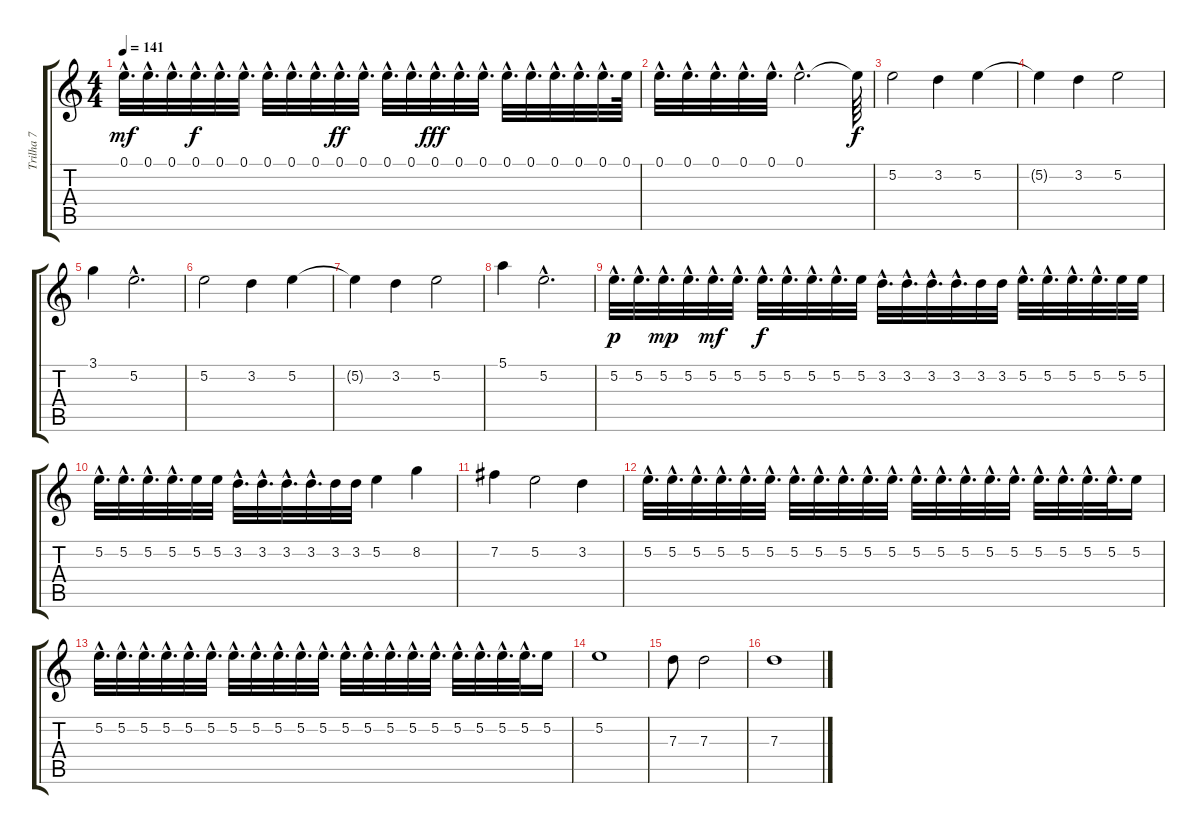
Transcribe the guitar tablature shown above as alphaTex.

\track ("Trilha 7" "Trilha 7") {instrument acousticguitarnylon}
\staff {score tabs}
\tuning (E4 B3 G3 D3 A2 E2) {hide}
\ts (4 4)
\tempo 141
\clef g2
\ks c
0.1{hac}.32{d dy mf} 0.1{hac}.32{d} 0.1{hac}.32{d} 0.1{hac}.32{d dy f} 0.1{hac}.32{d} 0.1{hac}.32{d} 0.1{hac}.32{d} 0.1{hac}.32{d} 0.1{hac}.32{d} 0.1{hac}.32{d dy ff} 0.1{hac}.32{d} 0.1{hac}.32{d} 0.1{hac}.32{d} 0.1{hac}.32{d dy fff} 0.1{hac}.32{d} 0.1{hac}.32{d} 0.1{hac}.32{d} 0.1{hac}.32{d} 0.1{hac}.32{d} 0.1{hac}.32{d} 0.1{hac}.32{d} 0.1.64 |
0.1{hac}.32{d} 0.1{hac}.32{d} 0.1{hac}.32{d} 0.1{hac}.32{d} 0.1{hac}.32{d} 0.1{hac}.2{d} 0.1{t}.64{dy f} |
5.2.2 3.2.4 5.2.4 |
5.2{t}.4 3.2.4 5.2.2 |
3.1.4 5.2{hac}.2{d} |
5.2.2 3.2.4 5.2.4 |
5.2{t}.4 3.2.4 5.2.2 |
5.1.4 5.2{hac}.2{d} |
5.2{hac}.32{d dy p} 5.2{hac}.32{d} 5.2{hac}.32{d dy mp} 5.2{hac}.32{d} 5.2{hac}.32{d dy mf} 5.2{hac}.32{d} 5.2{hac}.32{d dy f} 5.2{hac}.32{d} 5.2{hac}.32{d} 5.2{hac}.32{d} 5.2.32 3.2{hac}.32{d} 3.2{hac}.32{d} 3.2{hac}.32{d} 3.2{hac}.32{d} 3.2.32 3.2.32 5.2{hac}.32{d} 5.2{hac}.32{d} 5.2{hac}.32{d} 5.2{hac}.32{d} 5.2.32 5.2.32 |
5.2{hac}.32{d} 5.2{hac}.32{d} 5.2{hac}.32{d} 5.2{hac}.32{d} 5.2.32 5.2.32 3.2{hac}.32{d} 3.2{hac}.32{d} 3.2{hac}.32{d} 3.2{hac}.32{d} 3.2.32 3.2.32 5.2.4 8.2.4 |
7.2.4 5.2.2 3.2.4 |
5.2{hac}.32{d} 5.2{hac}.32{d} 5.2{hac}.32{d} 5.2{hac}.32{d} 5.2{hac}.32{d} 5.2{hac}.32{d} 5.2{hac}.32{d} 5.2{hac}.32{d} 5.2{hac}.32{d} 5.2{hac}.32{d} 5.2{hac}.32{d} 5.2{hac}.32{d} 5.2{hac}.32{d} 5.2{hac}.32{d} 5.2{hac}.32{d} 5.2{hac}.32{d} 5.2{hac}.32{d} 5.2{hac}.32{d} 5.2{hac}.32{d} 5.2{hac}.32{d} 5.2.16 |
5.2{hac}.32{d} 5.2{hac}.32{d} 5.2{hac}.32{d} 5.2{hac}.32{d} 5.2{hac}.32{d} 5.2{hac}.32{d} 5.2{hac}.32{d} 5.2{hac}.32{d} 5.2{hac}.32{d} 5.2{hac}.32{d} 5.2{hac}.32{d} 5.2{hac}.32{d} 5.2{hac}.32{d} 5.2{hac}.32{d} 5.2{hac}.32{d} 5.2{hac}.32{d} 5.2{hac}.32{d} 5.2{hac}.32{d} 5.2{hac}.32{d} 5.2{hac}.32{d} 5.2.16 |
5.2.1 |
7.3.8 7.3.2 |
7.3.1
